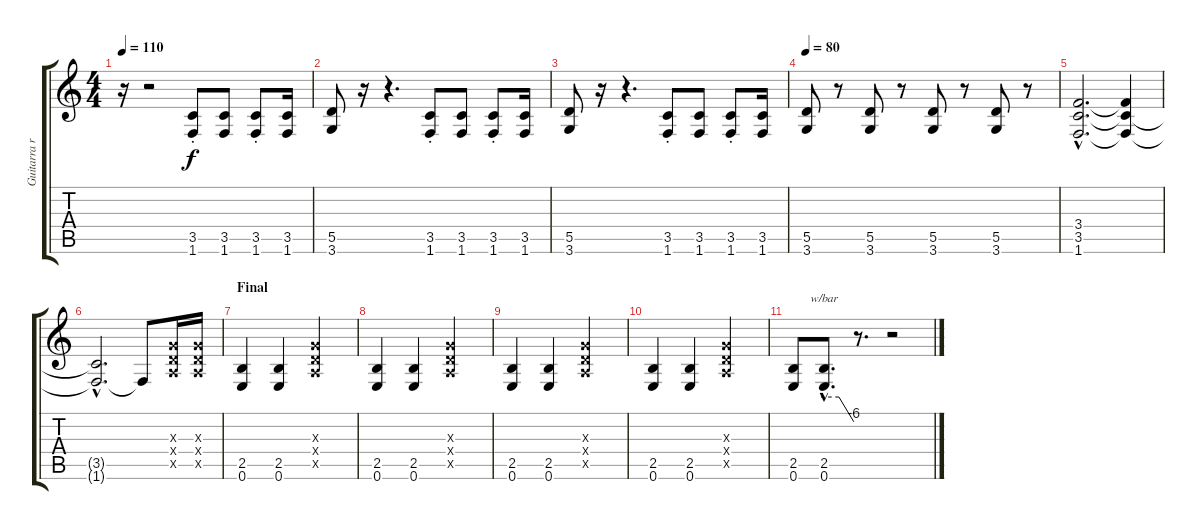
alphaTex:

\track ("Guitarra rítmica" "Guitarra r") {instrument distortionguitar}
\staff {score tabs}
\tuning (E4 B3 G3 D3 A2 E2) {hide}
\ts (4 4)
\tempo 110
\clef g2
\ks c
r.16{dy f} r.2 (3.5{st} 1.6{st}).8 (3.5 1.6).8 (3.5{st} 1.6{st}).8 (3.5 1.6).16 |
(5.5 3.6).8 r.16 r.4{d} (3.5{st} 1.6{st}).8 (3.5 1.6).8 (3.5{st} 1.6{st}).8 (3.5 1.6).16 |
(5.5 3.6).8 r.16 r.4{d} (3.5{st} 1.6{st}).8 (3.5 1.6).8 (3.5{st} 1.6{st}).8 (3.5 1.6).16 |
\tempo 80
(5.5 3.6).8 r.8 (5.5 3.6).8 r.8 (5.5 3.6).8 r.8 (5.5 3.6).8 r.8 |
(3.4{hac} 3.5{hac} 1.6{hac}).2{d} (3.4{t} 3.5{t} 1.6{t}).4{volume 7} |
(3.5{hac t} 1.6{hac t}).2{d} 1.6{t}.8 (0.3{x} 0.4{x} 0.5{x}).16{volume 13} (0.3{x} 0.4{x} 0.5{x}).16 |
\section ("" "Final")
(2.5 0.6).4 (2.5 0.6).4 (0.3{x} 0.4{x} 0.5{x}).2 |
(2.5 0.6).4 (2.5 0.6).4 (0.3{x} 0.4{x} 0.5{x}).2 |
(2.5 0.6).4 (2.5 0.6).4 (0.3{x} 0.4{x} 0.5{x}).2 |
(2.5 0.6).4 (2.5 0.6).4 (0.3{x} 0.4{x} 0.5{x}).2 |
(2.5 0.6).8 (2.5{hac} 0.6{hac}).8{d tbe (custom default 0 0 30 0 60 -24)} r.8{d} r.2
